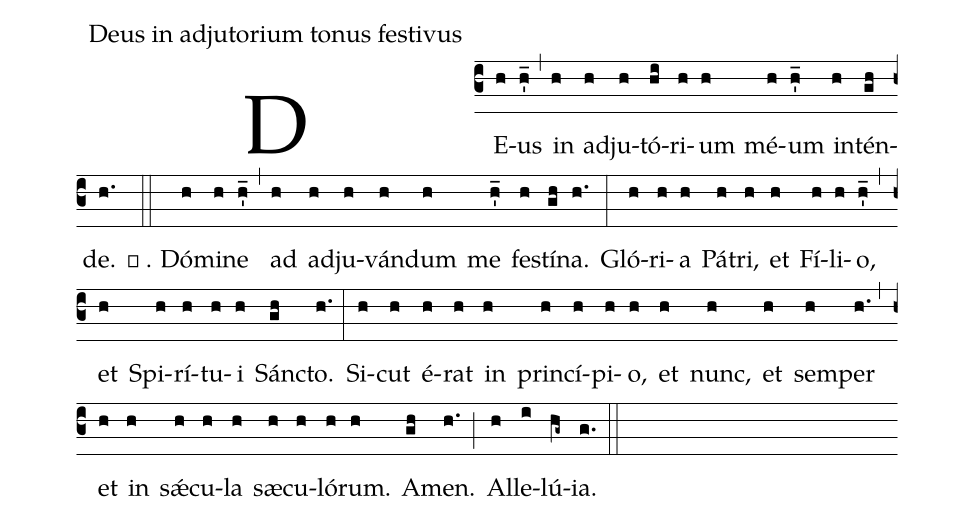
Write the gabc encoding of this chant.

office-part: Deus in adjutorium tonus festivus;
%%
(c3) DE(h)us(h'_) (,) in(h) ad(h)ju(h)tó-(hi)ri(h)um(h) mé(h)um(h'_) in(h)tén(gh)de.(h.) (::) ℟ . Dó(h)mi(h)ne(h'_) (,) ad(h) ad(h)ju-(h)ván(h)dum(h) me(h'_) fe(h)stí(gh)na.(h.) (:) Gló-(h)ri-(h)a(h) Pá(h)tri,(h) et(h) Fí-(h)li-(h)o,(h'_) (,) et(h) Spi-(h)rí-(h)tu-(h)i(h) Sán(gh)cto.(h.) (:) Si(h)cut(h) é-(h)rat(h) in(h) prin(h)cí(h)pi-(h)o,(h) et(h) nunc,(h) et(h) sem(h)per(h.) (,) et(h) in(h) sǽ(h)cu-(h)la(h) sæ(h)cu-(h)ló(h)rum.(h) A(gh)men.(h.) (;) Al(h)le-(i)lú(hg~)ia.(g.) (::)
